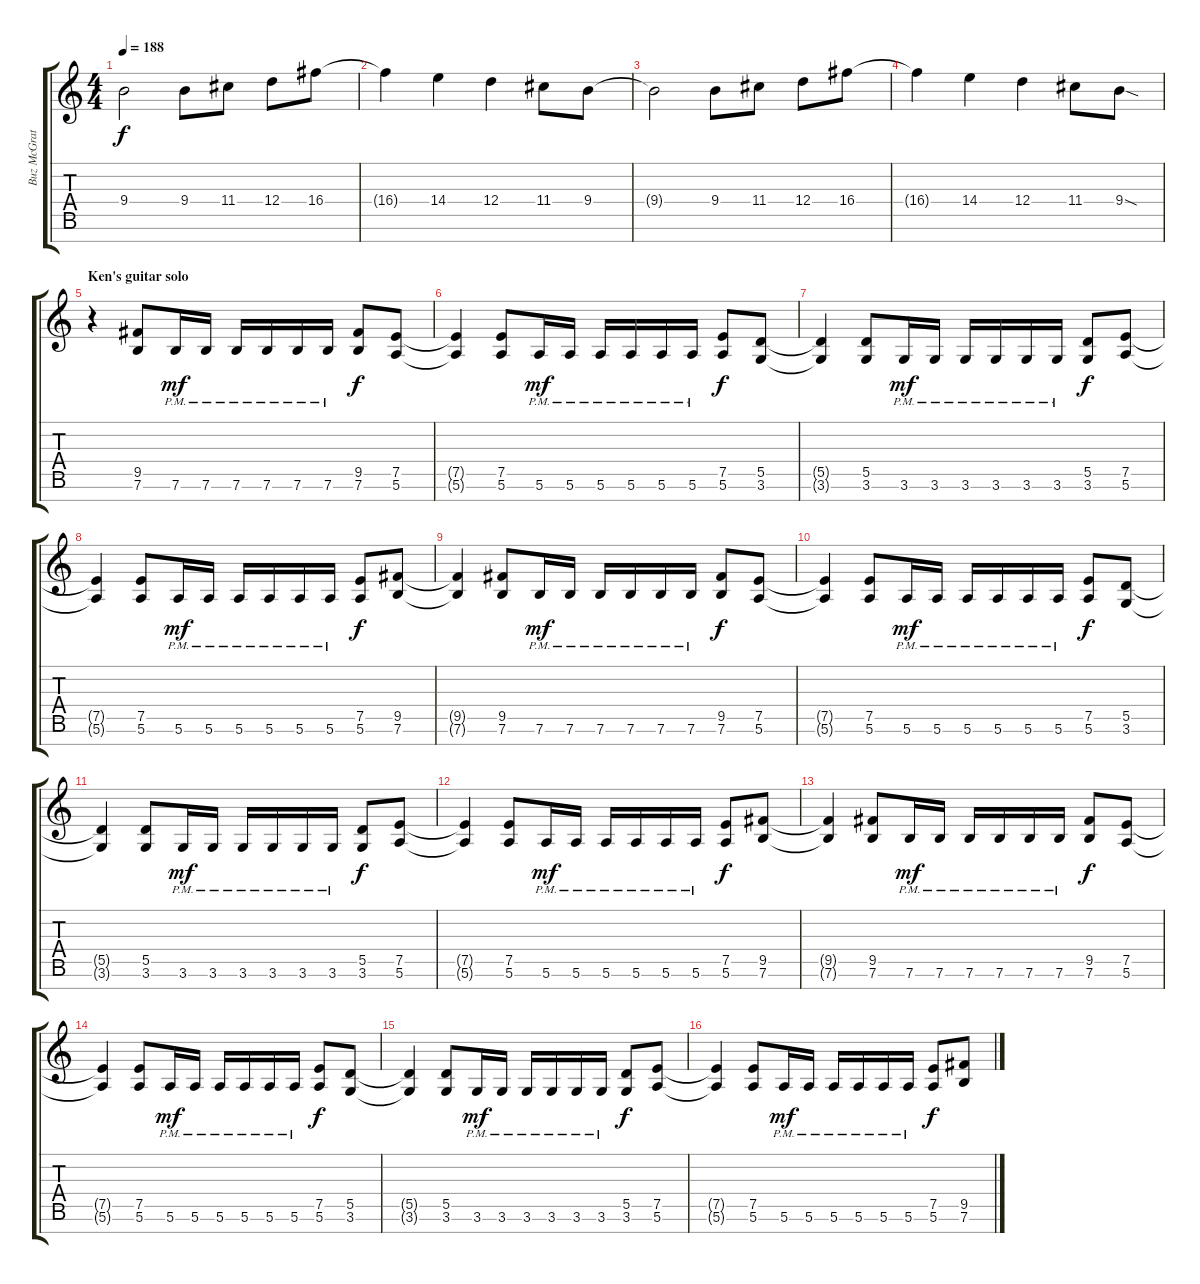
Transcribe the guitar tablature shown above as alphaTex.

\track ("Buz McGrath" "Buz McGrat") {instrument distortionguitar}
\staff {score tabs}
\tuning (E4 B3 G3 D3 A2 E2 B1) {hide}
\ts (4 4)
\tempo 188
\clef g2
\ks c
9.4{t}.2{dy f} 9.4.8 11.4.8 12.4.8 16.4.8 |
16.4{t}.4 14.4.4 12.4.4 11.4.8 9.4.8 |
9.4{t}.2 9.4.8 11.4.8 12.4.8 16.4.8 |
16.4{t}.4 14.4.4 12.4.4 11.4.8 9.4{sod}.8 |
\section ("" "Ken's guitar solo")
r.4{volume 16} (9.5 7.6).8 7.6{pm}.16{dy mf} 7.6{pm}.16 7.6{pm}.16 7.6{pm}.16 7.6{pm}.16 7.6{pm}.16 (9.5 7.6).8{dy f} (7.5 5.6).8 |
(7.5{t} 5.6{t}).4 (7.5 5.6).8 5.6{pm}.16{dy mf} 5.6{pm}.16 5.6{pm}.16 5.6{pm}.16 5.6{pm}.16 5.6{pm}.16 (7.5 5.6).8{dy f} (5.5 3.6).8 |
(5.5{t} 3.6{t}).4 (5.5 3.6).8 3.6{pm}.16{dy mf} 3.6{pm}.16 3.6{pm}.16 3.6{pm}.16 3.6{pm}.16 3.6{pm}.16 (5.5 3.6).8{dy f} (7.5 5.6).8 |
(7.5{t} 5.6{t}).4 (7.5 5.6).8 5.6{pm}.16{dy mf} 5.6{pm}.16 5.6{pm}.16 5.6{pm}.16 5.6{pm}.16 5.6{pm}.16 (7.5 5.6).8{dy f} (9.5 7.6).8 |
(9.5{t} 7.6{t}).4 (9.5 7.6).8 7.6{pm}.16{dy mf} 7.6{pm}.16 7.6{pm}.16 7.6{pm}.16 7.6{pm}.16 7.6{pm}.16 (9.5 7.6).8{dy f} (7.5 5.6).8 |
(7.5{t} 5.6{t}).4 (7.5 5.6).8 5.6{pm}.16{dy mf} 5.6{pm}.16 5.6{pm}.16 5.6{pm}.16 5.6{pm}.16 5.6{pm}.16 (7.5 5.6).8{dy f} (5.5 3.6).8 |
(5.5{t} 3.6{t}).4 (5.5 3.6).8 3.6{pm}.16{dy mf} 3.6{pm}.16 3.6{pm}.16 3.6{pm}.16 3.6{pm}.16 3.6{pm}.16 (5.5 3.6).8{dy f} (7.5 5.6).8 |
(7.5{t} 5.6{t}).4 (7.5 5.6).8 5.6{pm}.16{dy mf} 5.6{pm}.16 5.6{pm}.16 5.6{pm}.16 5.6{pm}.16 5.6{pm}.16 (7.5 5.6).8{dy f} (9.5 7.6).8 |
(9.5{t} 7.6{t}).4 (9.5 7.6).8 7.6{pm}.16{dy mf} 7.6{pm}.16 7.6{pm}.16 7.6{pm}.16 7.6{pm}.16 7.6{pm}.16 (9.5 7.6).8{dy f} (7.5 5.6).8 |
(7.5{t} 5.6{t}).4 (7.5 5.6).8 5.6{pm}.16{dy mf} 5.6{pm}.16 5.6{pm}.16 5.6{pm}.16 5.6{pm}.16 5.6{pm}.16 (7.5 5.6).8{dy f} (5.5 3.6).8 |
(5.5{t} 3.6{t}).4 (5.5 3.6).8 3.6{pm}.16{dy mf} 3.6{pm}.16 3.6{pm}.16 3.6{pm}.16 3.6{pm}.16 3.6{pm}.16 (5.5 3.6).8{dy f} (7.5 5.6).8 |
(7.5{t} 5.6{t}).4 (7.5 5.6).8 5.6{pm}.16{dy mf} 5.6{pm}.16 5.6{pm}.16 5.6{pm}.16 5.6{pm}.16 5.6{pm}.16 (7.5 5.6).8{dy f} (9.5 7.6).8
